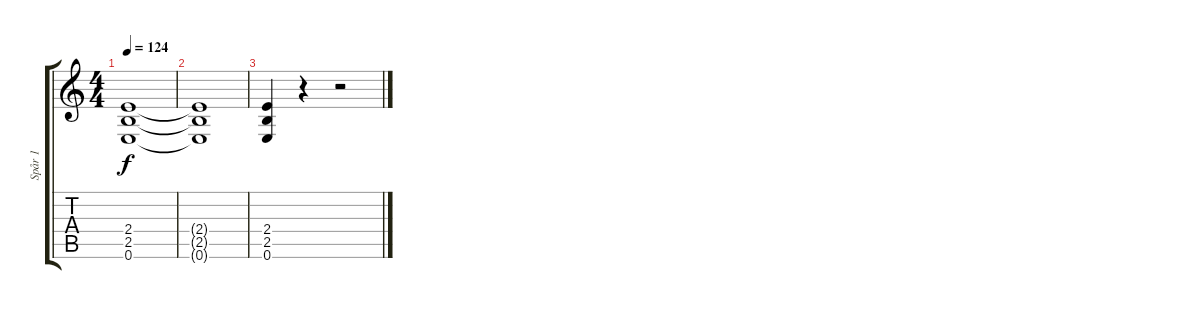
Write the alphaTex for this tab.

\track ("Spår 1" "Spår 1") {instrument distortionguitar}
\staff {score tabs}
\tuning (E4 B3 G3 D3 A2 E2) {hide}
\ts (4 4)
\tempo 124
\clef g2
\ks c
(2.4 2.5 0.6).1{dy f} |
(2.4{t} 2.5{t} 0.6{t}).1 |
(2.4 2.5 0.6).4 r.4 r.2
